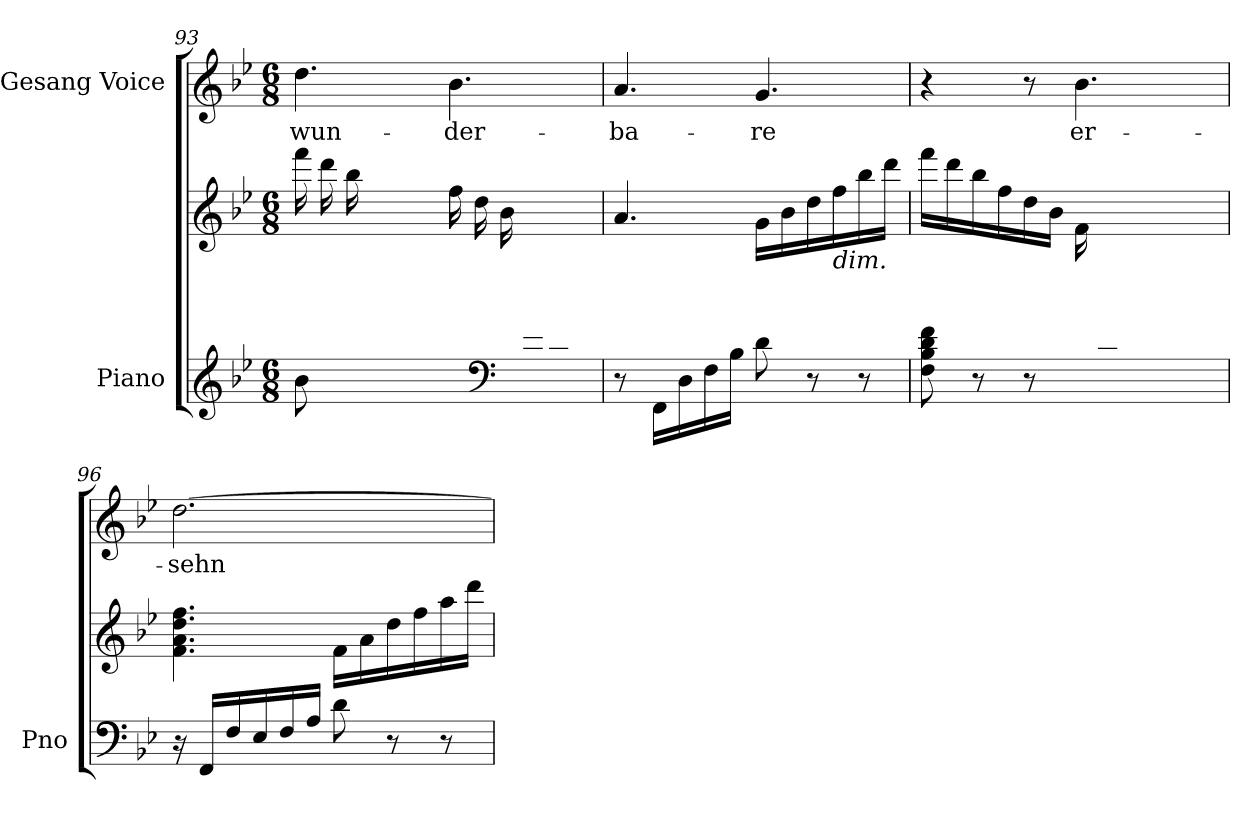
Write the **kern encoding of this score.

**kern	**kern	**kern	**text
*part2	*part2	*part1	*part1
*staff3	*staff2	*staff1	*staff1
*I"Piano	*	*I"Gesang Voice	*
*I'Pno	*	*	*
*clefG2	*clefG2	*clefG2	*
*k[b-e-]	*k[b-e-]	*k[b-e-]	*
*M6/8	*M6/8	*M6/8	*
=93	=93	=93	=93
*^	*	*	*
8.ryy	8b-\	16fff\LL	4.dd\	wun-
.	.	16ddd\	.	.
.	4ryy	16bb-\	.	.
16ff/	.	8.ryy	.	.
16dd/	.	.	.	.
16b-/JJ	.	.	.	.
8.ryy	8ryy	16ff\LL	4.b-\	-der-
.	.	16dd\	.	.
*clefF4	*	*	*	*
.	4ryy	16b-\	.	.
16f/	.	8.ryy	.	.
16d/	.	.	.	.
16B-/JJ	.	.	.	.
*v	*v	*	*	*
=94	=94	=94	=94
8r	(4.a/	4.a/	-ba-
16FF\LL	.	.	.
16D\	.	.	.
16F\	.	.	.
16B-\JJ	.	.	.
8d\	(16g\LL	4.g/	-re
.	16b-\	.	.
8r	16dd\	.	.
!	!LO:TX:b:i:t=dim.	!	!
.	16ff\	.	.
8r	16bb-\	.	.
.	16ddd\JJ	.	.
=95	=95	=95	=95
*^	*	*	*
4..ryy	8F\ 8B-\ 8d\ 8f\)	16fff\LL	4r	.
.	.	16ddd\	.	.
.	8r	16bb-\	.	.
.	.	16ff\	.	.
.	8r	16dd\	8r	.
.	.	16b-\JJ	.	.
.	8ryy	16f\LL	4.b-\	er-
16d/	.	4ryy	.	.
16B-/	8ryy	.	.	.
16F/	.	.	.	.
16D/	16ryy	.	.	.
16BB-/JJ)	16ryy	16ryy	.	.
*v	*v	*	*	*
=96	=96	=96	=96
16r	4.f\ 4.a\ 4.dd\ 4.ff\	[2.dd\	-sehn-
16FF/LL	.	.	.
16F/	.	.	.
16E-/	.	.	.
16F/	.	.	.
16A/JJ	.	.	.
8d\	16f\LL	.	.
.	16a\	.	.
8r	16dd\	.	.
.	16ff\	.	.
8r	16aa\	.	.
.	16ddd\JJ	.	.
=	=	=	=
*-	*-	*-	*-
